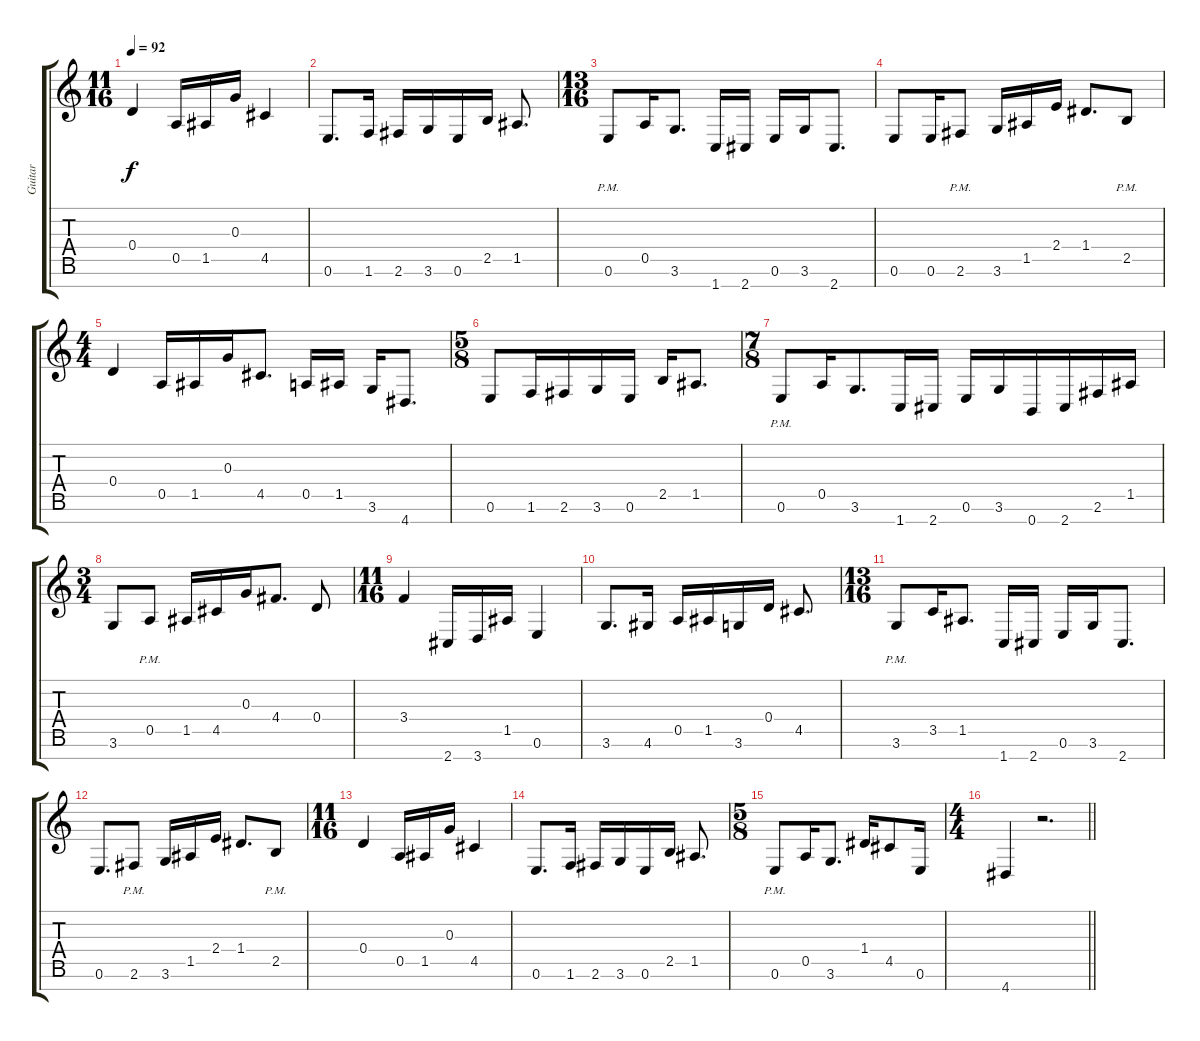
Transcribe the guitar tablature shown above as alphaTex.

\track ("Guitar" "Guitar") {instrument distortionguitar}
\staff {score tabs}
\tuning (E4 B3 G3 D3 A2 E2 B1) {hide}
\ts (11 16)
\tempo 92
\clef g2
\ks c
0.4.4{dy f} 0.5.16 1.5.16 0.3.16 4.5.4 |
0.6.8{d} 1.6.16 2.6.16 3.6.16 0.6.16 2.5.16 1.5.8{d} |
\ts (13 16)
0.6{pm}.8 0.5.16 3.6.8{d} 1.7.16 2.7.16 0.6.16 3.6.16 2.7.8{d} |
0.6.8 0.6.16 2.6{pm}.8 3.6.16 1.5.16 2.4.16 1.4.8{d} 2.5{pm}.8 |
\ts (4 4)
0.4.4 0.5.16 1.5.16 0.3.16 4.5.8{d} 0.5.16 1.5.16 3.6.16 4.7.8{d} |
\ts (5 8)
0.6.8 1.6.16 2.6.16 3.6.16 0.6.16 2.5.16 1.5.8{d} |
\ts (7 8)
0.6{pm}.8 0.5.16 3.6.8{d} 1.7.16 2.7.16 0.6.16 3.6.16 0.7.16 2.7.16 2.6.16 1.5.16 |
\ts (3 4)
3.6.8 0.5{pm}.8 1.5.16 4.5.16 0.3.16 4.4.8{d} 0.4.8 |
\ts (11 16)
3.4.4 2.7.16 3.7.16 1.5.16 0.6.4 |
3.6.8{d} 4.6.16 0.5.16 1.5.16 3.6.16 0.4.16 4.5.8{d} |
\ts (13 16)
3.6{pm}.8 3.5.16 1.5.8{d} 1.7.16 2.7.16 0.6.16 3.6.16 2.7.8{d} |
0.6.8{d} 2.6{pm}.8 3.6.16 1.5.16 2.4.16 1.4.8{d} 2.5{pm}.8 |
\ts (11 16)
0.4.4 0.5.16 1.5.16 0.3.16 4.5.4 |
0.6.8{d} 1.6.16 2.6.16 3.6.16 0.6.16 2.5.16 1.5.8{d} |
\ts (5 8)
0.6{pm}.8 0.5.16 3.6.8{d} 1.4.16 4.5.8 0.6.16 |
\ts (4 4)
\barLineRight lightlight
4.7.4 r.2{d}
